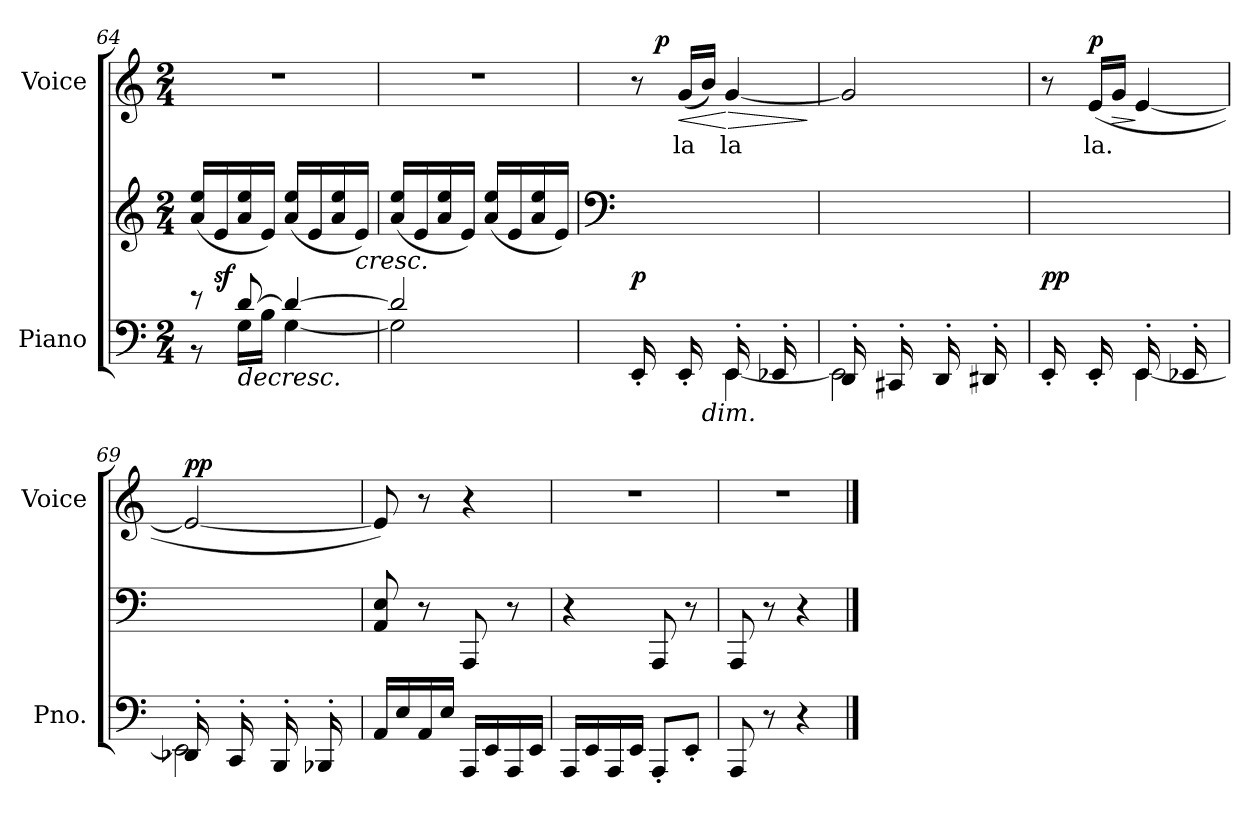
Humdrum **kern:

**kern	**kern	**dynam	**kern	**text	**dynam
*part2	*part2	*part2	*part1	*part1	*part1
*staff3	*staff2	*staff2/3	*staff1	*staff1	*staff1
*I"Piano	*	*	*I"Voice	*	*
*I'Pno.	*	*	*I'Voice	*	*
*clefF4	*clefG2	*	*clefG2	*	*
*k[]	*k[]	*	*k[]	*	*
*C:	*C:	*	*C:	*	*
*M2/4	*M2/4	*	*M2/4	*	*
=64	=64	=64	=64	=64	=64
*^	*	*	*	*	*
!	!	!	!	!LO:N:vis=1	!	!
*	*^	*	*	*	*	*
8r	8r	16ryy	(16ai/ 16eeiLL	.	2r	.	.
.	.	4..ryy	16ei/	sf	.	.	.
!	!	!	!	!LO:HP:n=1:b=2	!	!	!
[8di/	16Gi\LL	.	16ai/ 16eei	[ >	.	.	.
.	16Bi\JJ	.	16ei/JJ)	.	.	.	.
4di/_	[4Gi\	.	(16ai/ 16eeiLL	.	.	.	.
.	.	.	16ei/	.	.	.	.
.	.	.	16ai/ 16eei	.	.	.	.
!	!	!	!	!LO:HP:b	!	!	!
.	.	.	16ei/JJ)	<	.	.	.
=65	=65	=65	=65	=65	=65	=65	=65
!	!	!	!	!	!LO:N:vis=1	!	!
*	*v	*v	*	*	*	*	*
2di/]	2Gi\]	(16ai/ 16eeiLL	.	2r	.	.
.	.	16ei/	.	.	.	.
.	.	16ai/ 16eei	.	.	.	.
.	.	16ei/JJ)	.	.	.	.
.	.	(16ai/ 16eeiLL	.	.	.	.
.	.	16ei/	.	.	.	.
.	.	16ai/ 16eei	.	.	.	.
.	.	16ei/JJ)	.	.	.	.
*v	*v	*	*	*	*	*
.	.	]	.	.	.
=66	=66	=66	=66	=66	=66
*	*clefF4	*	*	*	*
*^	*	*	*	*	*
!	!	!LO:N:vis=1	!	!	!	!
*	*	*^	*	*^	*	*
16EE'i/LL	4ryy	2ryy	16ryy	p	8r	16ryy	.	.
16ryy	.	.	16E'i\	.	.	4..ryy	.	p
!	!	!	!	!	!	!	!LO:LY:b:color=#000000	!LO:HP:b
16EE'i/	.	.	16ryy	.	(16gi/LL	.	la	<
!LO:TX:b:i:t=dim.	!	!	!	!	!	!	!	!
16ryy	.	.	16E'i\JJ	.	16bi/JJ)	.	.	.
!	!	!	!	!	!	!	!LO:LY:b:color=#000000	!LO:HP:n=1:b
16EE'i/LL	[4EEi\	.	16ryy	.	[4gi/	.	la	[ >
16ryy	.	.	16E'i\	.	.	.	.	.
16EE-X'i/	.	.	16ryy	.	.	.	.	.
16ryy	.	.	16E-X'i\JJ	.	.	.	.	.
*v	*v	*	*	*	*	*	*	*
*	*v	*v	*	*	*	*	*
.	.	.	.	.	.	]
=67	=67	=67	=67	=67	=67	=67
*^	*	*	*	*	*	*
!	!	!LO:N:vis=1	!	!	!	!	!
*	*	*^	*	*v	*v	*	*
16DD'i/LL	2EEi\]	2ryy	16ryy	.	2gi/]	.	.
16ryy	.	.	16D'i\	.	.	.	.
16CC#X'i/	.	.	16ryy	.	.	.	.
16ryy	.	.	16C#X'i\JJ	.	.	.	.
16DD'i/LL	.	.	16ryy	.	.	.	.
16ryy	.	.	16D'i\	.	.	.	.
16DD#X'i/	.	.	16ryy	.	.	.	.
16ryy	.	.	16D#X'i\JJ	.	.	.	.
!!LO:LB:g=z
=68	=68	=68	=68	=68	=68	=68	=68
!	!	!LO:N:vis=1	!	!	!	!	!
16EE'i/LL	4ryy	2ryy	16ryy	pp	8r	.	.
16ryy	.	.	16E'i\	.	.	.	.
!	!	!	!	!	!	!LO:LY:b:color=#000000	!
16EE'i/	.	.	16ryy	.	(16ei/LL	la.	p
!	!	!	!	!	!	!	!LO:HP:b
16ryy	.	.	16E'i\JJ	.	16gi/JJ	.	>
16EE'i/LL	[4EEi\	.	16ryy	.	[4ei/	.	]
16ryy	.	.	16E'i\	.	.	.	.
16EE-X'i/	.	.	16ryy	.	.	.	.
16ryy	.	.	16E-X'i\JJ	.	.	.	.
=69	=69	=69	=69	=69	=69	=69	=69
!	!	!LO:N:vis=1	!	!	!	!	!
16DD-X'i/LL	2EEi\]	2ryy	16ryy	.	2ei/_	.	pp
16ryy	.	.	16D-X'i\	.	.	.	.
16CC'i/	.	.	16ryy	.	.	.	.
16ryy	.	.	16C'i\JJ	.	.	.	.
16BBB'i/LL	.	.	16ryy	.	.	.	.
16ryy	.	.	16BB'i\	.	.	.	.
16BBB-X'i/	.	.	16ryy	.	.	.	.
16ryy	.	.	16BB-X'i\JJ	.	.	.	.
*v	*v	*	*	*	*	*	*
*	*v	*v	*	*	*	*
=70	=70	=70	=70	=70	=70
*8ba	*	*	*	*	*
16AAAi/LL	8AAi/ 8Ei	.	8ei/])	.	.
16EEi/	.	.	.	.	.
16AAAi/	8r	.	8r	.	.
16EEi/JJ	.	.	.	.	.
16AAAAi/LL	8AAAi/	.	4r	.	.
16EEEi/	.	.	.	.	.
16AAAAi/	8r	.	.	.	.
16EEEi/JJ	.	.	.	.	.
=71	=71	=71	=71	=71	=71
!	!	!	!LO:N:vis=1	!	!
16AAAAi/LL	4r	.	2r	.	.
16EEEi/	.	.	.	.	.
16AAAAi/	.	.	.	.	.
16EEEi/JJ	.	.	.	.	.
8AAAA'i/L	8AAAi/	.	.	.	.
8EEE'i/J	8r	.	.	.	.
=72	=72	=72	=72	=72	=72
*	*X8ba	*	*	*	*
!	!	!	!LO:N:vis=1	!	!
8AAAAi/	8AAAi/	.	2r	.	.
8r	8r	.	.	.	.
4r	4r	.	.	.	.
==	==	==	==	==	==
*-	*-	*-	*-	*-	*-
